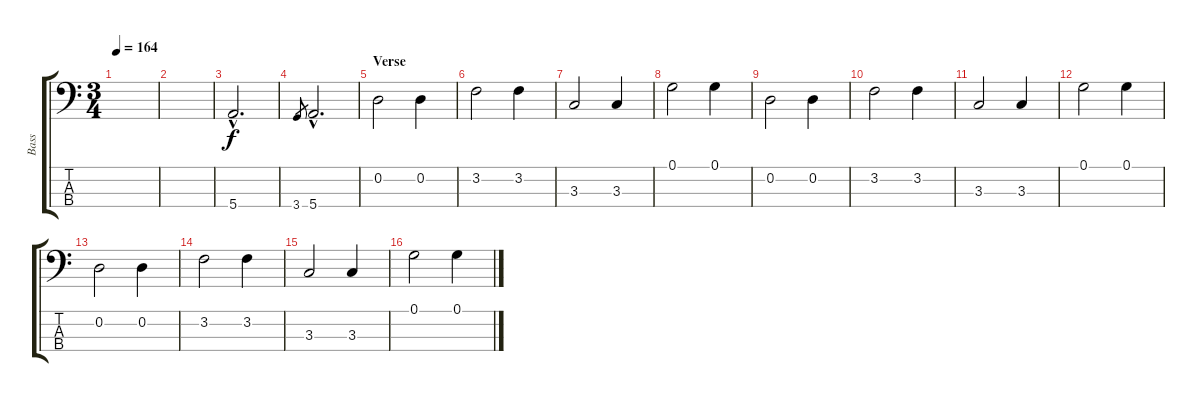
\track ("Bass" "Bass") {instrument fretlessbass}
\staff {score tabs}
\tuning (G2 D2 A1 E1) {hide}
\ts (3 4)
\tempo 164
\clef f4
\ks c
|
|
5.4{hac}.2{d} |
3.4.8{gr} 5.4{hac}.2{d} |
\section ("" "Verse")
0.2.2 0.2.4 |
3.2.2 3.2.4 |
3.3.2 3.3.4 |
0.1.2 0.1.4 |
0.2.2 0.2.4 |
3.2.2 3.2.4 |
3.3.2 3.3.4 |
0.1.2 0.1.4 |
0.2.2 0.2.4 |
3.2.2 3.2.4 |
3.3.2 3.3.4 |
0.1.2 0.1.4
